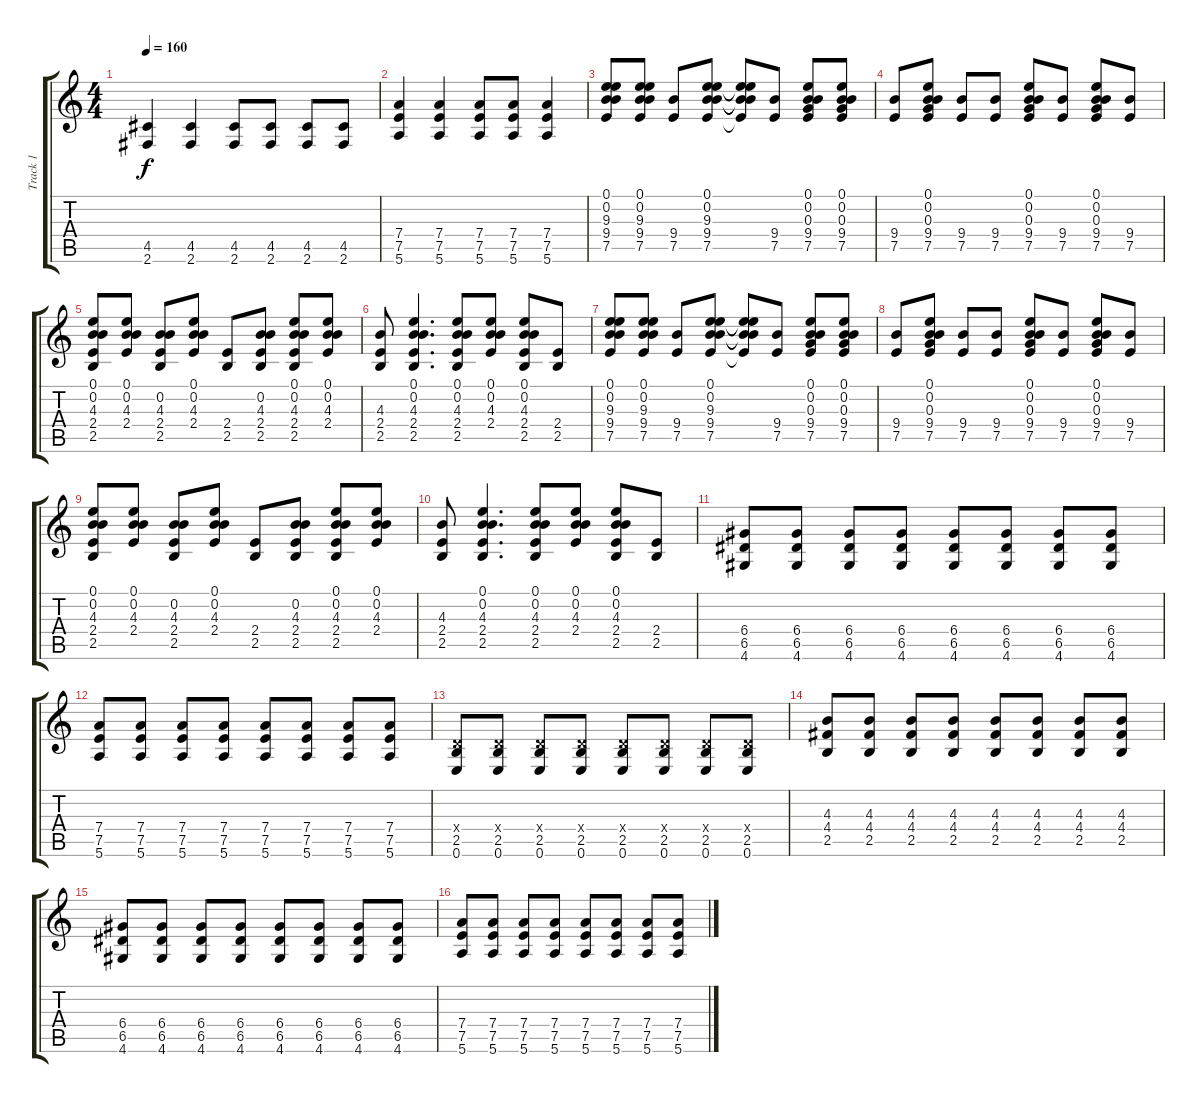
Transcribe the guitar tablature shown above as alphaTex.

\track ("Track 1" "Track 1") {instrument distortionguitar}
\staff {score tabs}
\tuning (E4 B3 G3 D3 A2 E2) {hide}
\ts (4 4)
\tempo 160
\clef g2
\ks c
(4.5 2.6).4{dy f} (4.5 2.6).4 (4.5 2.6).8 (4.5 2.6).8 (4.5 2.6).8 (4.5 2.6).8 |
(7.4 7.5 5.6).4 (7.4 7.5 5.6).4 (7.4 7.5 5.6).8 (7.4 7.5 5.6).8 (7.4 7.5 5.6).4 |
(0.1 0.2 9.3 9.4 7.5).8 (0.1 0.2 9.3 9.4 7.5).8 (9.4 7.5).8 (0.1 0.2 9.3 9.4 7.5).8 (0.1{t} 0.2{t} 9.3{t} 9.4{t} 7.5{t}).8 (9.4 7.5).8 (0.1 0.2 0.3 9.4 7.5).8 (0.1 0.2 0.3 9.4 7.5).8 |
(9.4 7.5).8 (0.1 0.2 0.3 9.4 7.5).8 (9.4 7.5).8 (9.4 7.5).8 (0.1 0.2 0.3 9.4 7.5).8 (9.4 7.5).8 (0.1 0.2 0.3 9.4 7.5).8 (9.4 7.5).8 |
(0.1 0.2 4.3 2.4 2.5).8 (0.1 0.2 4.3 2.4).8 (0.2 4.3 2.4 2.5).8 (0.1 0.2 4.3 2.4).8 (2.4 2.5).8 (0.2 4.3 2.4 2.5).8 (0.1 0.2 4.3 2.4 2.5).8 (0.1 0.2 4.3 2.4).8 |
(4.3 2.4 2.5).8 (0.1 0.2 4.3 2.4 2.5).4{d} (0.1 0.2 4.3 2.4 2.5).8 (0.1 0.2 4.3 2.4).8 (0.1 0.2 4.3 2.4 2.5).8 (2.4 2.5).8 |
(0.1 0.2 9.3 9.4 7.5).8 (0.1 0.2 9.3 9.4 7.5).8 (9.4 7.5).8 (0.1 0.2 9.3 9.4 7.5).8 (0.1{t} 0.2{t} 9.3{t} 9.4{t} 7.5{t}).8 (9.4 7.5).8 (0.1 0.2 0.3 9.4 7.5).8 (0.1 0.2 0.3 9.4 7.5).8 |
(9.4 7.5).8 (0.1 0.2 0.3 9.4 7.5).8 (9.4 7.5).8 (9.4 7.5).8 (0.1 0.2 0.3 9.4 7.5).8 (9.4 7.5).8 (0.1 0.2 0.3 9.4 7.5).8 (9.4 7.5).8 |
(0.1 0.2 4.3 2.4 2.5).8 (0.1 0.2 4.3 2.4).8 (0.2 4.3 2.4 2.5).8 (0.1 0.2 4.3 2.4).8 (2.4 2.5).8 (0.2 4.3 2.4 2.5).8 (0.1 0.2 4.3 2.4 2.5).8 (0.1 0.2 4.3 2.4).8 |
(4.3 2.4 2.5).8 (0.1 0.2 4.3 2.4 2.5).4{d} (0.1 0.2 4.3 2.4 2.5).8 (0.1 0.2 4.3 2.4).8 (0.1 0.2 4.3 2.4 2.5).8 (2.4 2.5).8 |
(6.4 6.5 4.6).8 (6.4 6.5 4.6).8 (6.4 6.5 4.6).8 (6.4 6.5 4.6).8 (6.4 6.5 4.6).8 (6.4 6.5 4.6).8 (6.4 6.5 4.6).8 (6.4 6.5 4.6).8 |
(7.4 7.5 5.6).8 (7.4 7.5 5.6).8 (7.4 7.5 5.6).8 (7.4 7.5 5.6).8 (7.4 7.5 5.6).8 (7.4 7.5 5.6).8 (7.4 7.5 5.6).8 (7.4 7.5 5.6).8 |
(0.4{x} 2.5 0.6).8 (0.4{x} 2.5 0.6).8 (0.4{x} 2.5 0.6).8 (0.4{x} 2.5 0.6).8 (0.4{x} 2.5 0.6).8 (0.4{x} 2.5 0.6).8 (0.4{x} 2.5 0.6).8 (0.4{x} 2.5 0.6).8 |
(4.3 4.4 2.5).8 (4.3 4.4 2.5).8 (4.3 4.4 2.5).8 (4.3 4.4 2.5).8 (4.3 4.4 2.5).8 (4.3 4.4 2.5).8 (4.3 4.4 2.5).8 (4.3 4.4 2.5).8 |
(6.4 6.5 4.6).8 (6.4 6.5 4.6).8 (6.4 6.5 4.6).8 (6.4 6.5 4.6).8 (6.4 6.5 4.6).8 (6.4 6.5 4.6).8 (6.4 6.5 4.6).8 (6.4 6.5 4.6).8 |
(7.4 7.5 5.6).8 (7.4 7.5 5.6).8 (7.4 7.5 5.6).8 (7.4 7.5 5.6).8 (7.4 7.5 5.6).8 (7.4 7.5 5.6).8 (7.4 7.5 5.6).8 (7.4 7.5 5.6).8
